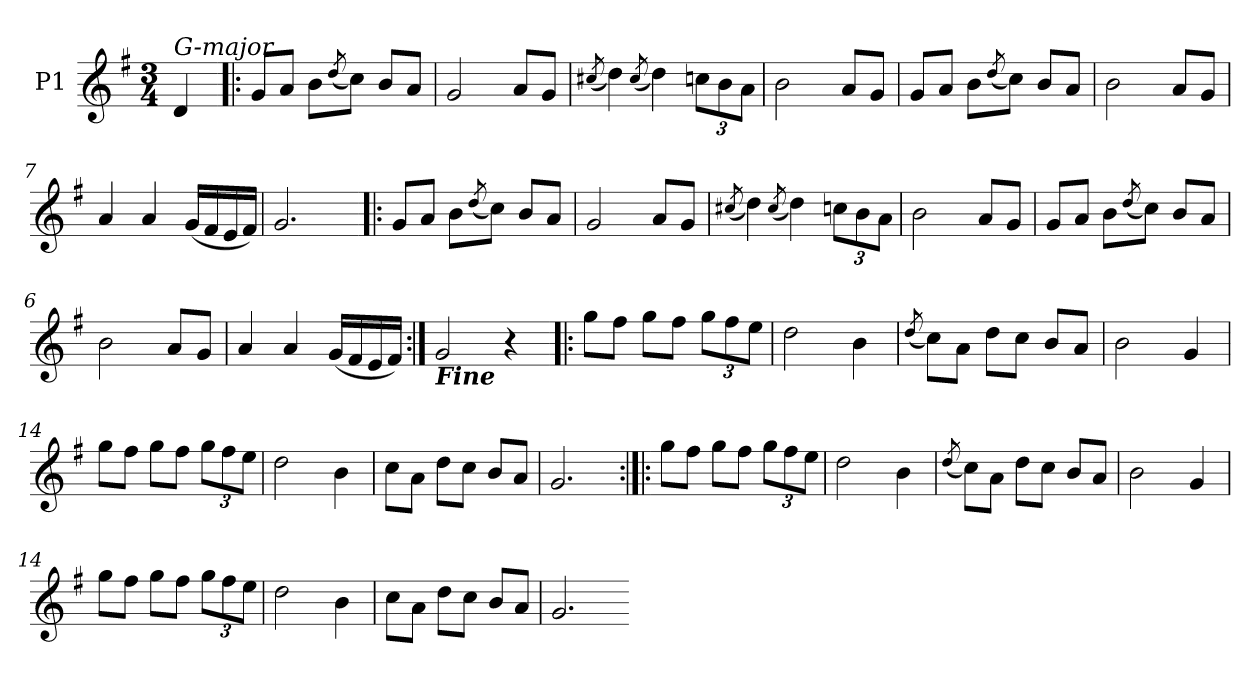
**kern
*part1
*staff1
*I"P1
*clefG2
*k[f#]
*G:
*M3/4
=
!LO:TX:a:i:t=G-major
4d
=1!|:
8gL
8aJ
8bL
(8qdd/
8ccJ)
8bL
8aJ
=2
2g
8aL
8gJ
=3
(8qcc#X/
4dd)
(8qcc#/
4dd)
12ccnL
12b
12aJ
=4
2b
8aL
8gJ
=5
8gL
8aJ
8bL
(8qdd/
8ccJ)
8bL
8aJ
=6
2b
8aL
8gJ
=7
4a
4a
(16gLL
16f#
16e
16f#JJ)
=8
2.g
=1!|:
8gL
8aJ
8bL
(8qdd/
8ccJ)
8bL
8aJ
=2
2g
8aL
8gJ
=3
(8qcc#X/
4dd)
(8qcc#/
4dd)
12ccnL
12b
12aJ
=4
2b
8aL
8gJ
=5
8gL
8aJ
8bL
(8qdd/
8ccJ)
8bL
8aJ
=6
2b
8aL
8gJ
=7
4a
4a
(16gLL
16f#
16e
16f#JJ)
=9:|!
!LO:TX:b:Bi:t=Fine
2g
4r
=10!|:
8ggL
8ff#J
8ggL
8ff#J
12ggL
12ff#
12eeJ
=11
2dd
4b
=12
(8qdd/
8ccL)
8aJ
8ddL
8ccJ
8bL
8aJ
=13
2b
4g
=14
8ggL
8ff#J
8ggL
8ff#J
12ggL
12ff#
12eeJ
=15
2dd
4b
=16
8ccL
8aJ
8ddL
8ccJ
8bL
8aJ
=17
2.g
=18:|!|:
8ggL
8ff#J
8ggL
8ff#J
12ggL
12ff#
12eeJ
=11
2dd
4b
=12
(8qdd/
8ccL)
8aJ
8ddL
8ccJ
8bL
8aJ
=13
2b
4g
=14
8ggL
8ff#J
8ggL
8ff#J
12ggL
12ff#
12eeJ
=15
2dd
4b
=16
8ccL
8aJ
8ddL
8ccJ
8bL
8aJ
=17
2.g
=-
*-
